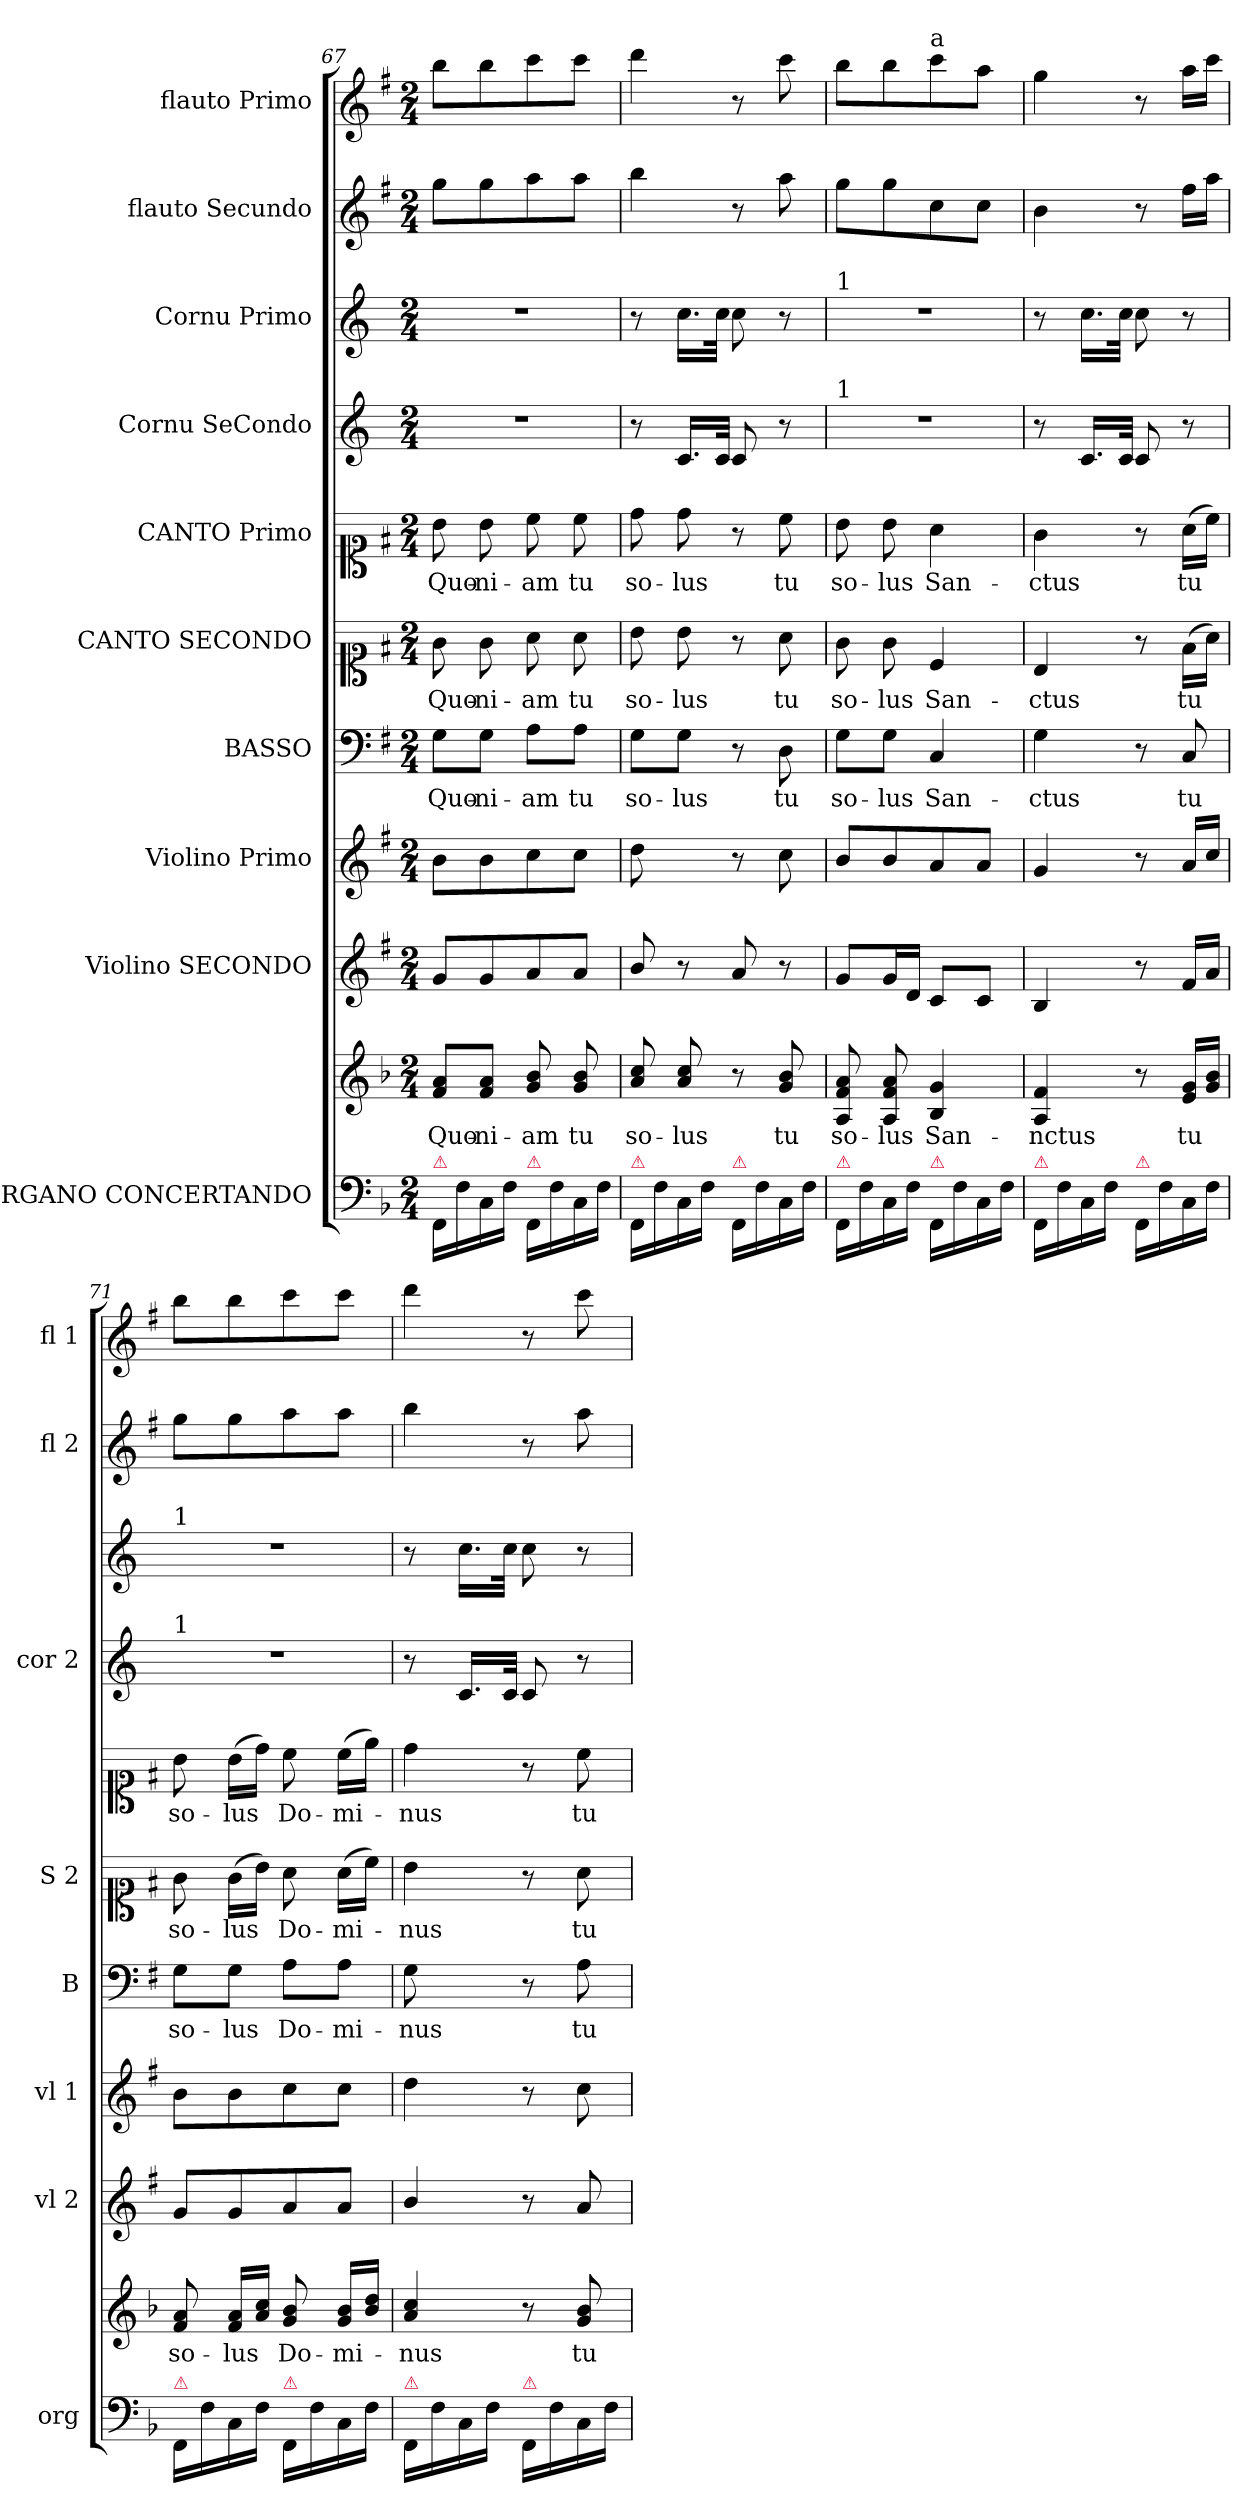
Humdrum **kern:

**kern	**kern	**text	**kern	**dynam	**kern	**kern	**text	**kern	**text	**kern	**text	**kern	**kern	**kern	**dynam	**kern	**dynam
*part10	*part10	*part10	*part9	*part9	*part8	*part7	*part7	*part6	*part6	*part5	*part5	*part4	*part3	*part2	*part2	*part1	*part1
*staff11	*staff10	*staff10	*staff9	*staff9	*staff8	*staff7	*staff7	*staff6	*staff6	*staff5	*staff5	*staff4	*staff3	*staff2	*staff2	*staff1	*staff1
*I"ORGANO CONCERTANDO	*	*	*I"Violino SECONDO	*	*I"Violino Primo	*I"BASSO	*	*I"CANTO SECONDO	*	*I"CANTO Primo	*	*I"Cornu SeCondo	*I"Cornu Primo	*I"flauto Secundo	*	*I"flauto Primo	*
*I'org	*	*	*I'vl 2	*	*I'vl 1	*I'B	*	*I'S 2	*	*	*	*I'cor 2	*	*I'fl 2	*	*I'fl 1	*
*clefF4	*clefG2	*	*clefG2	*	*clefG2	*clefF4	*	*clefC1	*	*clefC1	*	*clefG2	*clefG2	*clefG2	*	*clefG2	*
*ITrd-1c-2	*ITrd-1c-2	*	*	*	*	*	*	*	*	*	*	*ITrd3c5	*ITrd3c5	*	*	*	*
*k[f#]	*k[f#]	*	*k[f#]	*	*k[f#]	*k[f#]	*	*k[f#]	*	*k[f#]	*	*k[f#]	*k[f#]	*k[f#]	*	*k[f#]	*
*G:	*G:	*	*G:	*	*G:	*G:	*	*G:	*	*G:	*	*	*	*G:	*	*G:	*
*M2/4	*M2/4	*	*M2/4	*	*M2/4	*M2/4	*	*M2/4	*	*M2/4	*	*M2/4	*M2/4	*M2/4	*	*M2/4	*
=67	=67	=67	=67	=67	=67	=67	=67	=67	=67	=67	=67	=67	=67	=67	=67	=67	=67
!LO:TX:a:color=crimson:t=⚠	!	!	!	!	!	!	!	!	!	!	!	!	!	!	!	!	!
!	!	!	!	!LO:DY:b	!	!	!	!	!	!	!	!	!	!	!LO:DY:a	!	!LO:DY:a
16GG/LL	8g/ 8b/L	Quo-	8g/L	po&colon;	8b\L	8G\L	Quo-	8g\	Quo-	8b\	Quo-	2r	2r	8gg\L	forte	8bb\L	forte
16G\	.	.	.	.	.	.	.	.	.	.	.	.	.	.	.	.	.
16D\	8g/ 8b/J	-ni-	8g/	.	8b\	8G\J	-ni-	8g\	-ni-	8b\	-ni-	.	.	8gg\	.	8bb\	.
16G\JJ	.	.	.	.	.	.	.	.	.	.	.	.	.	.	.	.	.
!LO:TX:a:color=crimson:t=⚠	!	!	!	!	!	!	!	!	!	!	!	!	!	!	!	!	!
16GG/LL	8a/ 8cc/	-am	8a/	.	8cc\	8A\L	-am	8a\	-am	8cc\	-am	.	.	8aa\	.	8ccc\	.
16G\	.	.	.	.	.	.	.	.	.	.	.	.	.	.	.	.	.
16D\	8a/ 8cc/	tu	8a/J	.	8cc\J	8A\J	tu	8a\	tu	8cc\	tu	.	.	8aa\J	.	8ccc\J	.
16G\JJ	.	.	.	.	.	.	.	.	.	.	.	.	.	.	.	.	.
=68	=68	=68	=68	=68	=68	=68	=68	=68	=68	=68	=68	=68	=68	=68	=68	=68	=68
!LO:TX:a:color=crimson:t=⚠	!	!	!	!	!	!	!	!	!	!	!	!	!	!	!	!	!
!	!	!	!	!	!LO:N:vis=8	!	!	!	!	!	!	!	!	!	!	!	!
16GG/LL	8b/ 8dd/	so-	8b/	.	4dd\	8G\L	so-	8b\	so-	8dd\	so-	8r	8r	4bb\	.	4ddd\	.
16G\	.	.	.	.	.	.	.	.	.	.	.	.	.	.	.	.	.
16D\	8b/ 8dd/	-lus	8r	.	.	8G\J	-lus	8b\	-lus	8dd\	-lus	16.G/LL	16.g\LL	.	.	.	.
16G\JJ	.	.	.	.	.	.	.	.	.	.	.	.	.	.	.	.	.
.	.	.	.	.	.	.	.	.	.	.	.	32G/JJk	32g\JJk	.	.	.	.
!LO:TX:a:color=crimson:t=⚠	!	!	!	!	!	!	!	!	!	!	!	!	!	!	!	!	!
16GG/LL	8r	.	8a/	.	8r	8r	.	8r	.	8r	.	8G/	8g\	8r	.	8r	.
16G\	.	.	.	.	.	.	.	.	.	.	.	.	.	.	.	.	.
16D\	8a/ 8cc/	tu	8r	.	8cc\	8D\	tu	8a\	tu	8cc\	tu	8r	8r	8aa\	.	8ccc\	.
16G\JJ	.	.	.	.	.	.	.	.	.	.	.	.	.	.	.	.	.
=69	=69	=69	=69	=69	=69	=69	=69	=69	=69	=69	=69	=69	=69	=69	=69	=69	=69
!	!	!	!	!	!	!	!	!	!	!	!	!	!LO:TX:a:t=1	!	!	!	!
!	!	!	!	!	!	!	!	!	!	!	!	!LO:TX:a:t=1	!	!	!	!	!
!LO:TX:a:color=crimson:t=⚠	!	!	!	!	!	!	!	!	!	!	!	!	!	!	!	!	!
16GG/LL	8B/ 8g/ 8b/	so-	8g/L	.	8b/L	8G\L	so-	8g\	so-	8b\	so-	2r	2r	8gg\L	.	8bb\L	.
16G\	.	.	.	.	.	.	.	.	.	.	.	.	.	.	.	.	.
16D\	8B/ 8g/ 8b/	-lus	16g/L	.	8b/	8G\J	-lus	8g\	-lus	8b\	-lus	.	.	8gg\	.	8bb\	.
16G\JJ	.	.	16d/JJ	.	.	.	.	.	.	.	.	.	.	.	.	.	.
!	!	!	!	!	!	!	!	!	!	!	!	!	!	!	!	!LO:TX:a:t=a	!
!LO:TX:a:color=crimson:t=⚠	!	!	!	!	!	!	!	!	!	!	!	!	!	!	!	!	!
16GG/LL	4c/ 4a/	San-	8c/L	.	8a/	4C/	San-	4c/	San-	4a\	San-	.	.	8cc\	.	8ccc\	.
16G\	.	.	.	.	.	.	.	.	.	.	.	.	.	.	.	.	.
16D\	.	.	8c/J	.	8a/J	.	.	.	.	.	.	.	.	8cc\J	.	8aa\J	.
16G\JJ	.	.	.	.	.	.	.	.	.	.	.	.	.	.	.	.	.
=70	=70	=70	=70	=70	=70	=70	=70	=70	=70	=70	=70	=70	=70	=70	=70	=70	=70
!LO:TX:a:color=crimson:t=⚠	!	!	!	!	!	!	!	!	!	!	!	!	!	!	!	!	!
16GG/LL	4B/ 4g/	-nctus	4B/	.	4g/	4G\	-ctus	4B/	-ctus	4g\	-ctus	8r	8r	4b\	.	4gg\	.
16G\	.	.	.	.	.	.	.	.	.	.	.	.	.	.	.	.	.
16D\	.	.	.	.	.	.	.	.	.	.	.	16.G/LL	16.g\LL	.	.	.	.
16G\JJ	.	.	.	.	.	.	.	.	.	.	.	.	.	.	.	.	.
.	.	.	.	.	.	.	.	.	.	.	.	32G/JJk	32g\JJk	.	.	.	.
!LO:TX:a:color=crimson:t=⚠	!	!	!	!	!	!	!	!	!	!	!	!	!	!	!	!	!
16GG/LL	8r	.	8r	.	8r	8r	.	8r	.	8r	.	8G/	8g\	8r	.	8r	.
16G\	.	.	.	.	.	.	.	.	.	.	.	.	.	.	.	.	.
16D\	16f#/ 16a/LL	tu	16f#/LL	.	16a/LL	8C/	tu	(16f#\LL	tu	(16a\LL	tu	8r	8r	16ff#\LL	.	16aa\LL	.
16G\JJ	16a/ 16cc/JJ	.	16a/JJ	.	16cc/JJ	.	.	16a\JJ)	.	16cc\JJ)	.	.	.	16aa\JJ	.	16ccc\JJ	.
=71	=71	=71	=71	=71	=71	=71	=71	=71	=71	=71	=71	=71	=71	=71	=71	=71	=71
!	!	!	!	!	!	!	!	!	!	!	!	!	!LO:TX:a:t=1	!	!	!	!
!	!	!	!	!	!	!	!	!	!	!	!	!LO:TX:a:t=1	!	!	!	!	!
!LO:TX:a:color=crimson:t=⚠	!	!	!	!	!	!	!	!	!	!	!	!	!	!	!	!	!
16GG/LL	8g/ 8b/	so-	8g/L	.	8b\L	8G\L	so-	8g\	so-	8b\	so-	2r	2r	8gg\L	.	8bb\L	.
16G\	.	.	.	.	.	.	.	.	.	.	.	.	.	.	.	.	.
16D\	16g/ 16b/LL	-lus	8g/	.	8b\	8G\J	-lus	(16g\LL	-lus	(16b\LL	-lus	.	.	8gg\	.	8bb\	.
16G\JJ	16b/ 16dd/JJ	.	.	.	.	.	.	16b\JJ)	.	16dd\JJ)	.	.	.	.	.	.	.
!LO:TX:a:color=crimson:t=⚠	!	!	!	!	!	!	!	!	!	!	!	!	!	!	!	!	!
16GG/LL	8a/ 8cc/	Do-	8a/	.	8cc\	8A\L	Do-	8a\	Do-	8cc\	Do-	.	.	8aa\	.	8ccc\	.
16G\	.	.	.	.	.	.	.	.	.	.	.	.	.	.	.	.	.
16D\	16a/ 16cc/LL	-mi-	8a/J	.	8cc\J	8A\J	-mi-	(16a\LL	-mi-	(16cc\LL	-mi-	.	.	8aa\J	.	8ccc\J	.
16G\JJ	16cc/ 16ee/JJ	.	.	.	.	.	.	16cc\JJ)	.	16ee\JJ)	.	.	.	.	.	.	.
=72	=72	=72	=72	=72	=72	=72	=72	=72	=72	=72	=72	=72	=72	=72	=72	=72	=72
!LO:TX:a:color=crimson:t=⚠	!	!	!	!	!	!	!	!	!	!	!	!	!	!	!	!	!
!	!	!	!	!	!	!LO:N:vis=8	!	!	!	!	!	!	!	!	!	!	!
16GG/LL	4b/ 4dd/	-nus	4b/	.	4dd\	4G\	-nus	4b\	-nus	4dd\	-nus	8r	8r	4bb\	.	4ddd\	.
16G\	.	.	.	.	.	.	.	.	.	.	.	.	.	.	.	.	.
16D\	.	.	.	.	.	.	.	.	.	.	.	16.G/LL	16.g\LL	.	.	.	.
16G\JJ	.	.	.	.	.	.	.	.	.	.	.	.	.	.	.	.	.
.	.	.	.	.	.	.	.	.	.	.	.	32G/JJk	32g\JJk	.	.	.	.
!LO:TX:a:color=crimson:t=⚠	!	!	!	!	!	!	!	!	!	!	!	!	!	!	!	!	!
16GG/LL	8r	.	8r	.	8r	8r	.	8r	.	8r	.	8G/	8g\	8r	.	8r	.
16G\	.	.	.	.	.	.	.	.	.	.	.	.	.	.	.	.	.
16D\	8a/ 8cc/	tu	8a/	.	8cc\	8A\	tu	8a\	tu	8cc\	tu	8r	8r	8aa\	.	8ccc\	.
16G\JJ	.	.	.	.	.	.	.	.	.	.	.	.	.	.	.	.	.
=	=	=	=	=	=	=	=	=	=	=	=	=	=	=	=	=	=
*-	*-	*-	*-	*-	*-	*-	*-	*-	*-	*-	*-	*-	*-	*-	*-	*-	*-
